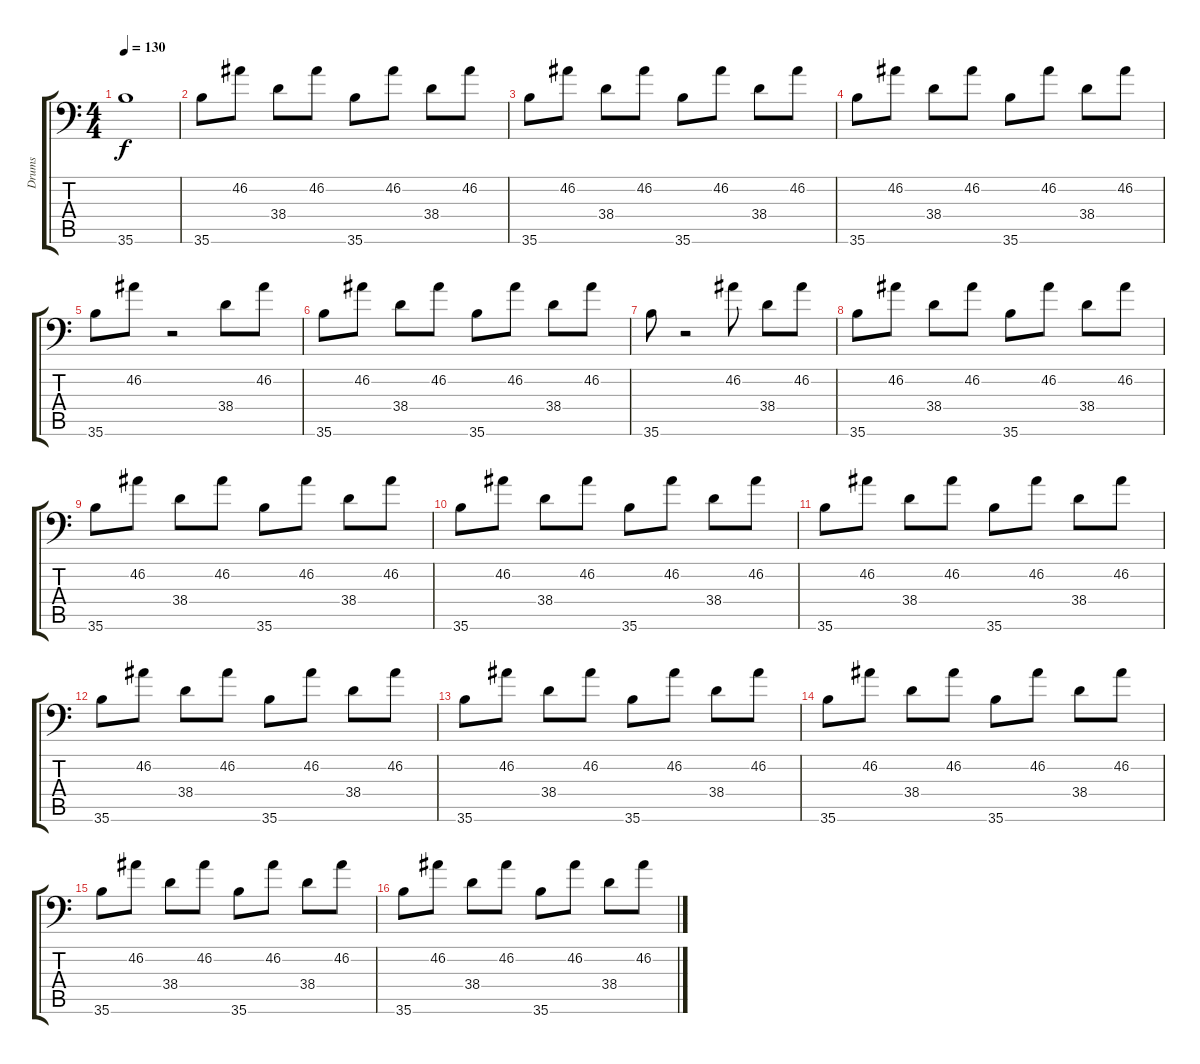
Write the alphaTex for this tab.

\track ("Drums" "Drums") {instrument acousticgrandpiano}
\staff {score tabs}
\tuning (C-1 C-1 C-1 C-1 C-1 C-1) {hide}
\ts (4 4)
\tempo 130
\clef f4
\ks c
35.6.1{dy f} |
35.6.8 46.2.8 38.4.8 46.2.8 35.6.8 46.2.8 38.4.8 46.2.8 |
35.6.8 46.2.8 38.4.8 46.2.8 35.6.8 46.2.8 38.4.8 46.2.8 |
35.6.8 46.2.8 38.4.8 46.2.8 35.6.8 46.2.8 38.4.8 46.2.8 |
35.6.8 46.2.8 r.2 38.4.8 46.2.8 |
35.6.8 46.2.8 38.4.8 46.2.8 35.6.8 46.2.8 38.4.8 46.2.8 |
35.6.8 r.2 46.2.8 38.4.8 46.2.8 |
35.6.8 46.2.8 38.4.8 46.2.8 35.6.8 46.2.8 38.4.8 46.2.8 |
35.6.8 46.2.8 38.4.8 46.2.8 35.6.8 46.2.8 38.4.8 46.2.8 |
\section ("" "")
35.6.8 46.2.8 38.4.8 46.2.8 35.6.8 46.2.8 38.4.8 46.2.8 |
35.6.8 46.2.8 38.4.8 46.2.8 35.6.8 46.2.8 38.4.8 46.2.8 |
35.6.8 46.2.8 38.4.8 46.2.8 35.6.8 46.2.8 38.4.8 46.2.8 |
35.6.8 46.2.8 38.4.8 46.2.8 35.6.8 46.2.8 38.4.8 46.2.8 |
35.6.8 46.2.8 38.4.8 46.2.8 35.6.8 46.2.8 38.4.8 46.2.8 |
35.6.8 46.2.8 38.4.8 46.2.8 35.6.8 46.2.8 38.4.8 46.2.8 |
35.6.8 46.2.8 38.4.8 46.2.8 35.6.8 46.2.8 38.4.8 46.2.8
